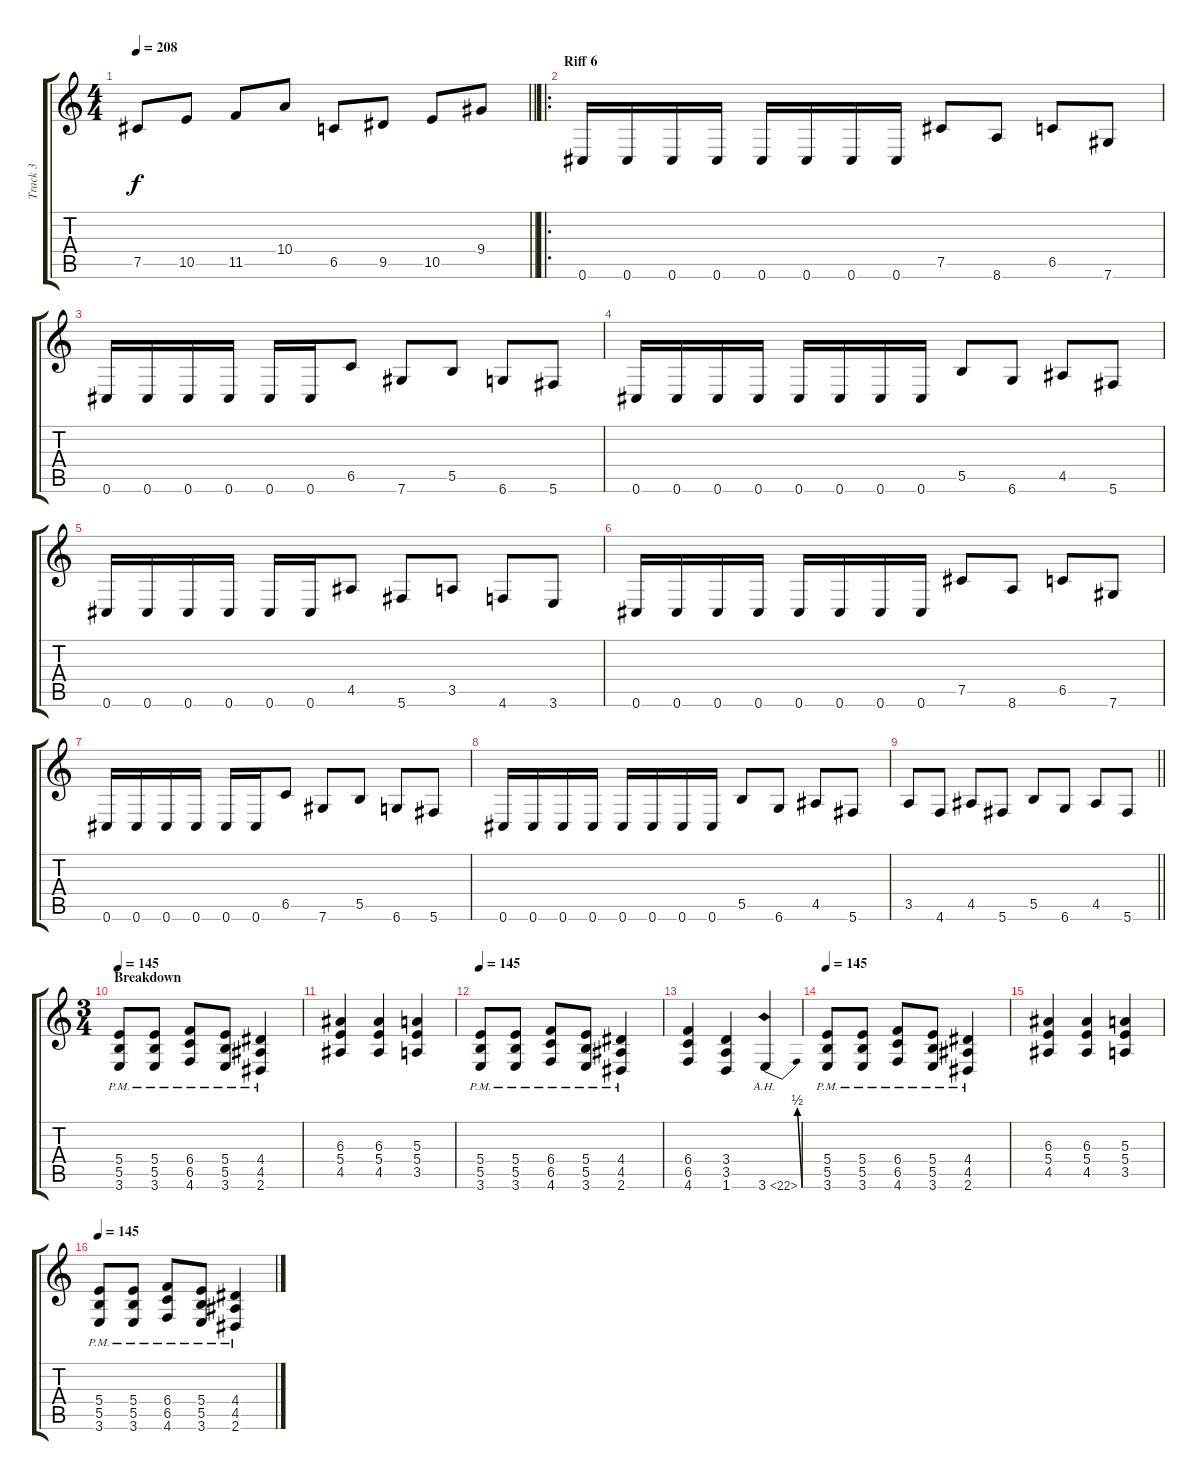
\track ("Track 3" "Track 3") {instrument overdrivenguitar}
\staff {score tabs}
\tuning (Db4 Ab3 E3 B2 Gb2 Db2) {hide}
\ts (4 4)
\tempo 208
\clef g2
\barLineRight lightlight
\ks c
7.5.8{dy f} 10.5.8 11.5.8 10.4.8 6.5.8 9.5.8 10.5.8 9.4.8 |
\ro
\section ("" "Riff 6")
0.6.16 0.6.16 0.6.16 0.6.16 0.6.16 0.6.16 0.6.16 0.6.16 7.5.8 8.6.8 6.5.8 7.6.8 |
0.6.16 0.6.16 0.6.16 0.6.16 0.6.16 0.6.16 6.5.8 7.6.8 5.5.8 6.6.8 5.6.8 |
0.6.16 0.6.16 0.6.16 0.6.16 0.6.16 0.6.16 0.6.16 0.6.16 5.5.8 6.6.8 4.5.8 5.6.8 |
0.6.16 0.6.16 0.6.16 0.6.16 0.6.16 0.6.16 4.5.8 5.6.8 3.5.8 4.6.8 3.6.8 |
0.6.16 0.6.16 0.6.16 0.6.16 0.6.16 0.6.16 0.6.16 0.6.16 7.5.8 8.6.8 6.5.8 7.6.8 |
0.6.16 0.6.16 0.6.16 0.6.16 0.6.16 0.6.16 6.5.8 7.6.8 5.5.8 6.6.8 5.6.8 |
0.6.16 0.6.16 0.6.16 0.6.16 0.6.16 0.6.16 0.6.16 0.6.16 5.5.8 6.6.8 4.5.8 5.6.8 |
\barLineRight lightlight
3.5.8 4.6.8 4.5.8 5.6.8 5.5.8 6.6.8 4.5.8 5.6.8 |
\ts (3 4)
\section ("" "Breakdown")
\tempo 145
(5.4{pm} 5.5{pm} 3.6{pm}).8 (5.4{pm} 5.5{pm} 3.6{pm}).8 (6.4{pm} 6.5{pm} 4.6{pm}).8 (5.4{pm} 5.5{pm} 3.6{pm}).8 (4.4{pm} 4.5{pm} 2.6{pm}).4 |
(6.3 5.4 4.5).4 (6.3 5.4 4.5).4 (5.3 5.4 3.5).4 |
\tempo 145
(5.4{pm} 5.5{pm} 3.6{pm}).8 (5.4{pm} 5.5{pm} 3.6{pm}).8 (6.4{pm} 6.5{pm} 4.6{pm}).8 (5.4{pm} 5.5{pm} 3.6{pm}).8 (4.4{pm} 4.5{pm} 2.6{pm}).4 |
(6.4 6.5 4.6).4 (3.4 3.5 1.6).4 3.6{be (bend 0 0 60 2) ah 19}.4 |
\tempo 145
(5.4{pm} 5.5{pm} 3.6{pm}).8 (5.4{pm} 5.5{pm} 3.6{pm}).8 (6.4{pm} 6.5{pm} 4.6{pm}).8 (5.4{pm} 5.5{pm} 3.6{pm}).8 (4.4{pm} 4.5{pm} 2.6{pm}).4 |
(6.3 5.4 4.5).4 (6.3 5.4 4.5).4 (5.3 5.4 3.5).4 |
\tempo 145
(5.4{pm} 5.5{pm} 3.6{pm}).8 (5.4{pm} 5.5{pm} 3.6{pm}).8 (6.4{pm} 6.5{pm} 4.6{pm}).8 (5.4{pm} 5.5{pm} 3.6{pm}).8 (4.4{pm} 4.5{pm} 2.6{pm}).4
